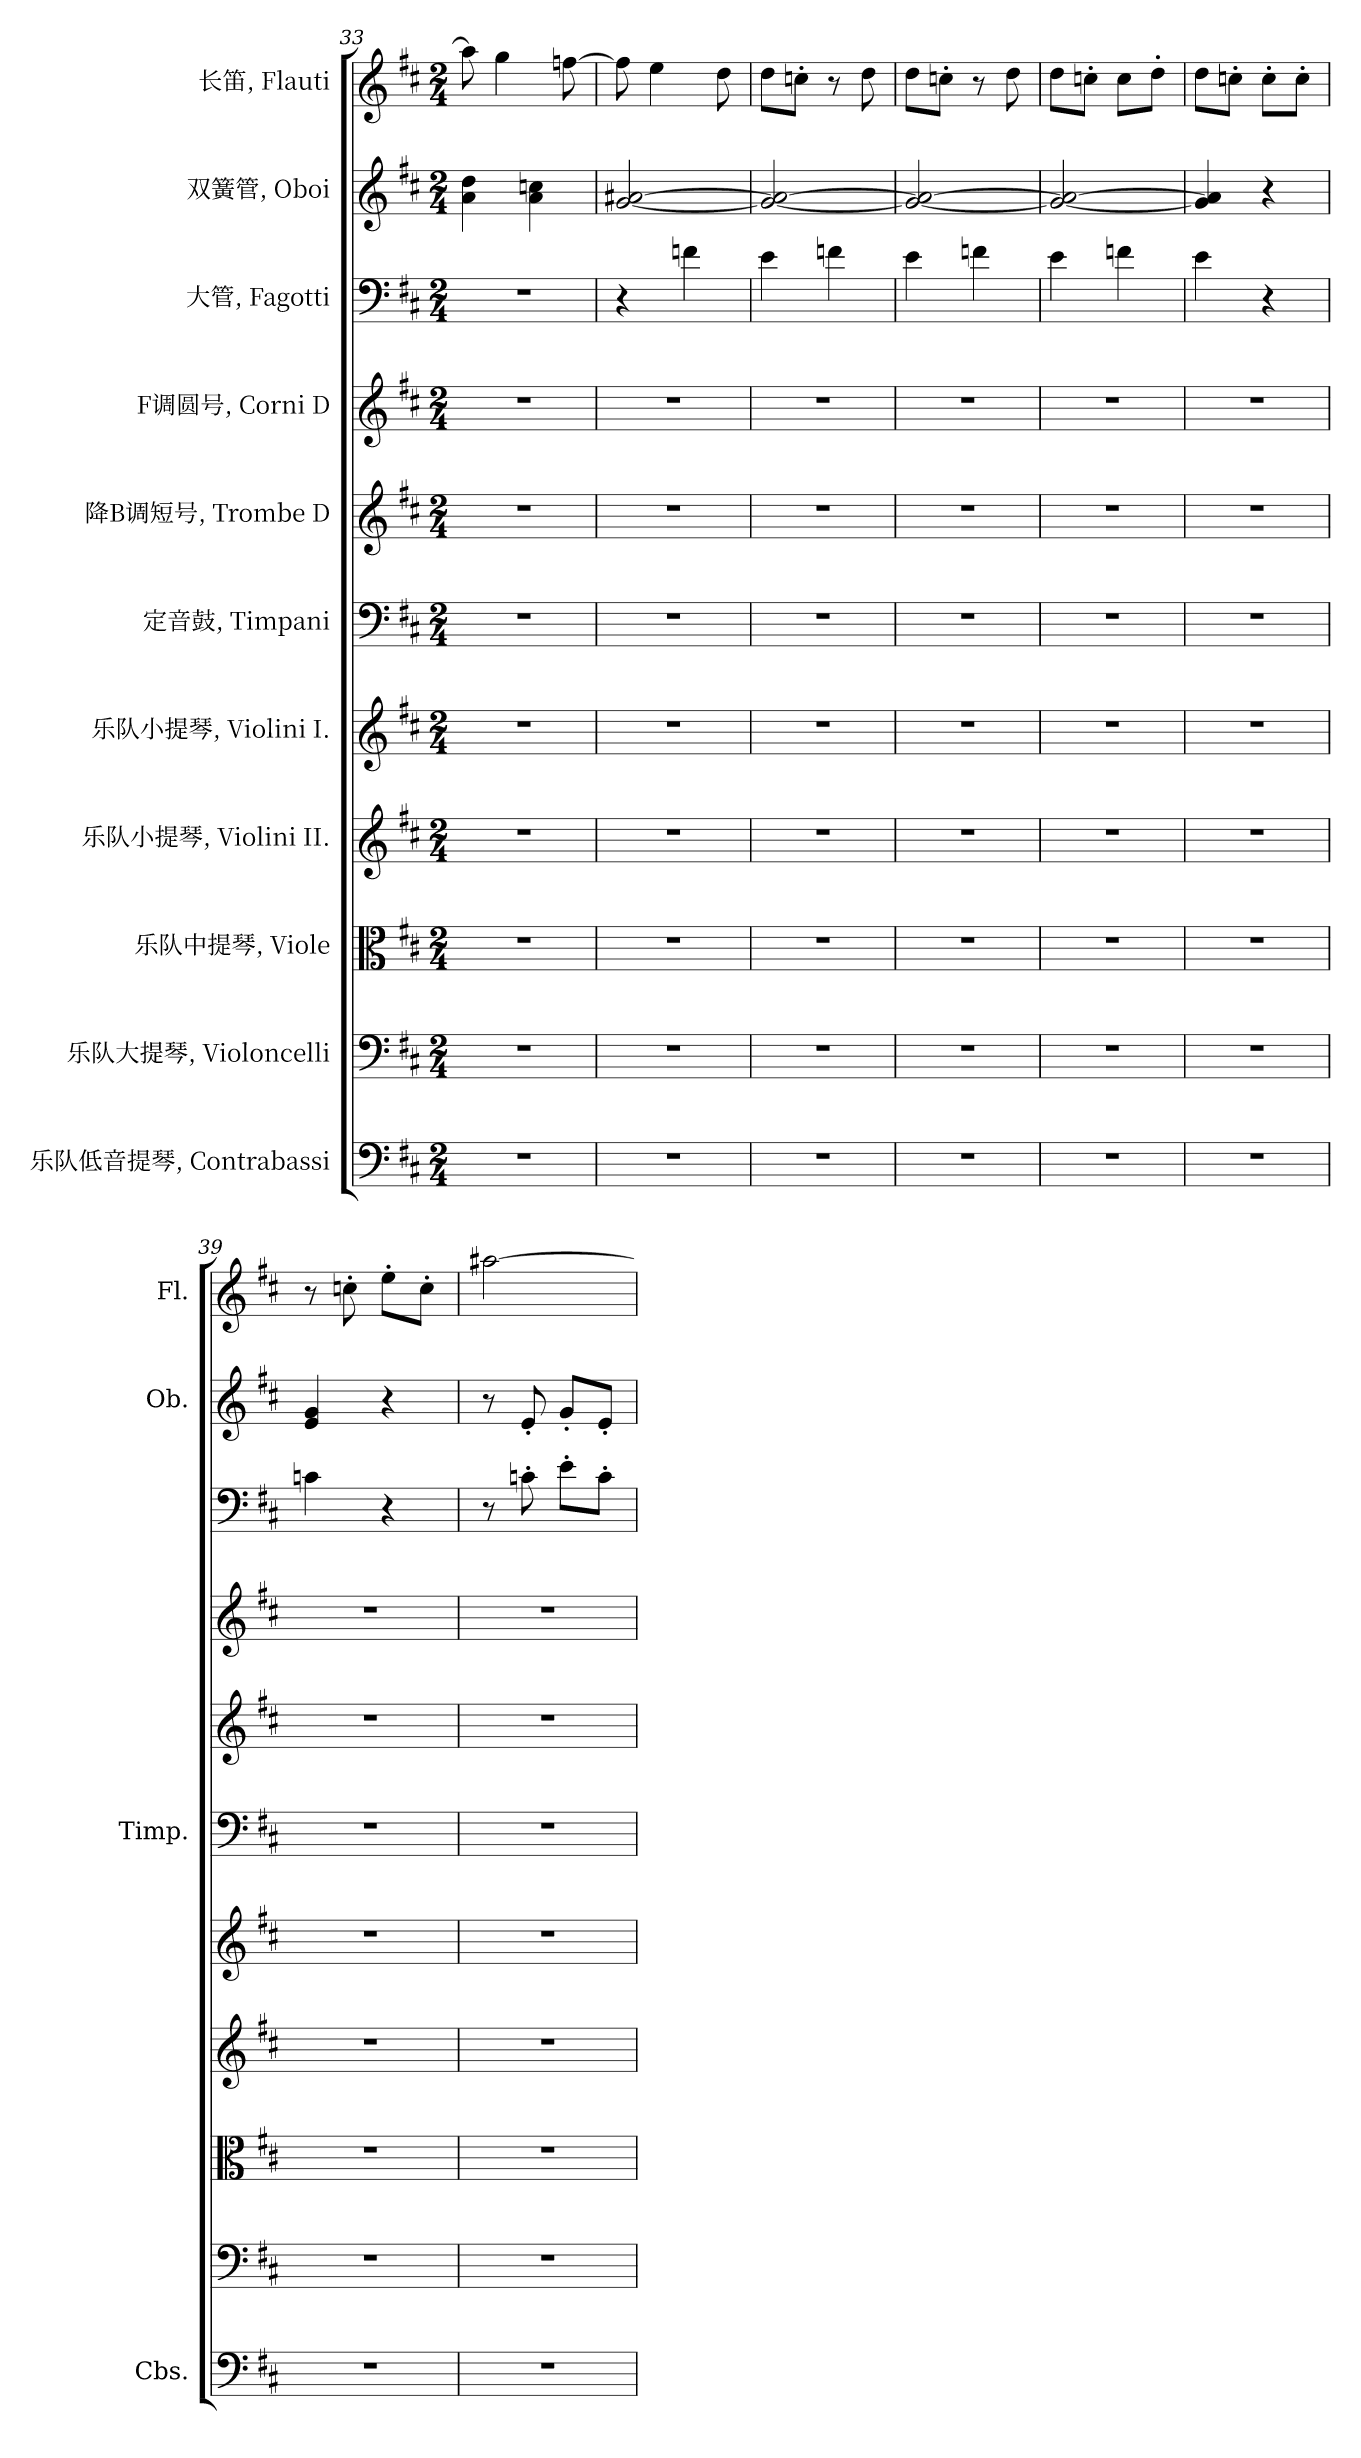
**kern	**kern	**kern	**kern	**kern	**kern	**kern	**kern	**kern	**kern	**kern
*part11	*part10	*part9	*part8	*part7	*part6	*part5	*part4	*part3	*part2	*part1
*staff11	*staff10	*staff9	*staff8	*staff7	*staff6	*staff5	*staff4	*staff3	*staff2	*staff1
*I"乐队低音提琴, Contrabassi	*I"乐队大提琴, Violoncelli	*I"乐队中提琴, Viole	*I"乐队小提琴, Violini II.	*I"乐队小提琴, Violini I.	*I"定音鼓, Timpani	*I"降B调短号, Trombe D	*I"F调圆号, Corni D	*I"大管, Fagotti	*I"双簧管, Oboi	*I"长笛, Flauti
*I'Cbs.	*	*	*	*	*I'Timp.	*	*	*	*I'Ob.	*I'Fl.
*clefF4	*clefF4	*clefC3	*clefG2	*clefG2	*clefF4	*clefG2	*clefG2	*clefF4	*clefG2	*clefG2
*ITrd7c12	*	*	*	*	*	*ITrd1c2	*ITrd4c7	*	*	*
*k[f#c#]	*k[f#c#]	*k[f#c#]	*k[f#c#]	*k[f#c#]	*k[f#c#]	*k[]	*k[f#]	*k[f#c#]	*k[f#c#]	*k[f#c#]
*M2/4	*M2/4	*M2/4	*M2/4	*M2/4	*M2/4	*M2/4	*M2/4	*M2/4	*M2/4	*M2/4
=33	=33	=33	=33	=33	=33	=33	=33	=33	=33	=33
2r	2r	2r	2r	2r	2r	2r	2r	2r	4a\ 4dd\	8aa\]
.	.	.	.	.	.	.	.	.	.	4gg\
.	.	.	.	.	.	.	.	.	4a\ 4ccn\	.
.	.	.	.	.	.	.	.	.	.	[8ffn\
=34	=34	=34	=34	=34	=34	=34	=34	=34	=34	=34
2r	2r	2r	2r	2r	2r	2r	2r	4r	[2g/ [2a#X/	8ff\]
.	.	.	.	.	.	.	.	.	.	4ee\
.	.	.	.	.	.	.	.	4fn\	.	.
.	.	.	.	.	.	.	.	.	.	8dd\
=35	=35	=35	=35	=35	=35	=35	=35	=35	=35	=35
2r	2r	2r	2r	2r	2r	2r	2r	4e\	2g/_ 2a#/_	8dd\L
.	.	.	.	.	.	.	.	.	.	8ccn'\J
.	.	.	.	.	.	.	.	4fn\	.	8r
.	.	.	.	.	.	.	.	.	.	8dd\
=36	=36	=36	=36	=36	=36	=36	=36	=36	=36	=36
2r	2r	2r	2r	2r	2r	2r	2r	4e\	2g/_ 2a#/_	8dd\L
.	.	.	.	.	.	.	.	.	.	8ccn'\J
.	.	.	.	.	.	.	.	4fn\	.	8r
.	.	.	.	.	.	.	.	.	.	8dd\
!!LO:PB:g=z
=37	=37	=37	=37	=37	=37	=37	=37	=37	=37	=37
2r	2r	2r	2r	2r	2r	2r	2r	4e\	2g/_ 2a#/_	8dd\L
.	.	.	.	.	.	.	.	.	.	8ccn'\J
.	.	.	.	.	.	.	.	4fn\	.	8cc\L
.	.	.	.	.	.	.	.	.	.	8dd'\J
=38	=38	=38	=38	=38	=38	=38	=38	=38	=38	=38
2r	2r	2r	2r	2r	2r	2r	2r	4e\	4g/] 4a#/]	8dd\L
.	.	.	.	.	.	.	.	.	.	8ccn'\J
.	.	.	.	.	.	.	.	4r	4r	8cc'\L
.	.	.	.	.	.	.	.	.	.	8cc'\J
=39	=39	=39	=39	=39	=39	=39	=39	=39	=39	=39
2r	2r	2r	2r	2r	2r	2r	2r	4cn\	4e/ 4g/	8r
.	.	.	.	.	.	.	.	.	.	8ccn'\
.	.	.	.	.	.	.	.	4r	4r	8ee'\L
.	.	.	.	.	.	.	.	.	.	8cc'\J
=40	=40	=40	=40	=40	=40	=40	=40	=40	=40	=40
2r	2r	2r	2r	2r	2r	2r	2r	8r	8r	[2aa#X\
.	.	.	.	.	.	.	.	8cn'\	8e'/	.
.	.	.	.	.	.	.	.	8e'\L	8g'/L	.
.	.	.	.	.	.	.	.	8c'\J	8e'/J	.
=	=	=	=	=	=	=	=	=	=	=
*-	*-	*-	*-	*-	*-	*-	*-	*-	*-	*-
